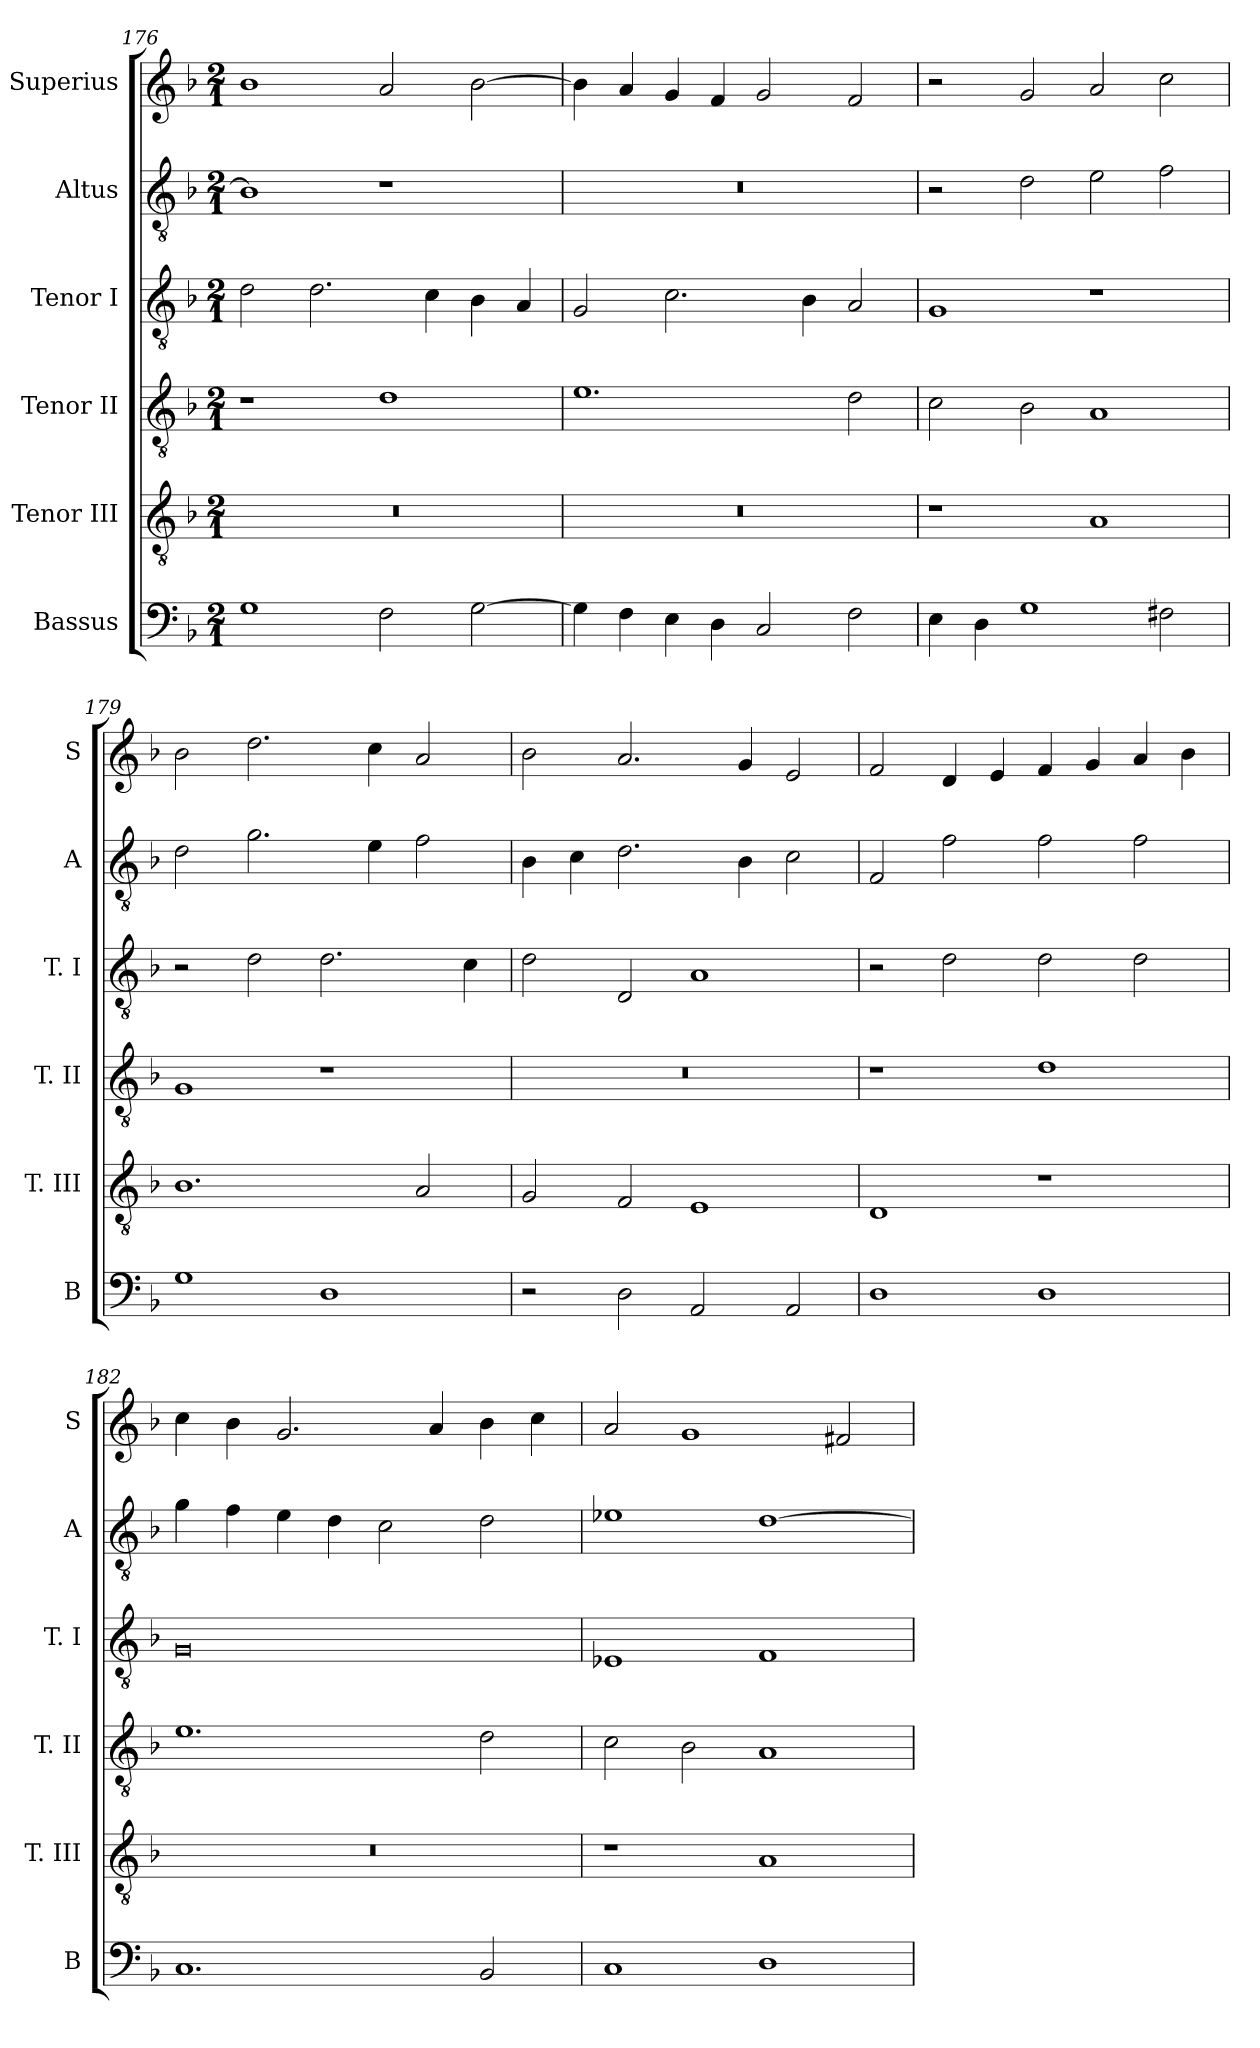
**kern	**kern	**kern	**kern	**kern	**kern
*part6	*part5	*part4	*part3	*part2	*part1
*staff6	*staff5	*staff4	*staff3	*staff2	*staff1
*I"Bassus	*I"Tenor III	*I"Tenor II	*I"Tenor I	*I"Altus	*I"Superius
*I'B	*I'T. III	*I'T. II	*I'T. I	*I'A	*I'S
*clefF4	*clefGv2	*clefGv2	*clefGv2	*clefGv2	*clefG2
*k[b-]	*k[b-]	*k[b-]	*k[b-]	*k[b-]	*k[b-]
*F:	*F:	*F:	*F:	*F:	*F:
*M2/1	*M2/1	*M2/1	*M2/1	*M2/1	*M2/1
=176	=176	=176	=176	=176	=176
1G	0r	1r	2d	1B-]	1b-
.	.	.	2.d	.	.
2F	.	1d	.	1r	2a
.	.	.	4c	.	.
[2G	.	.	4B-	.	[2b-
.	.	.	4A	.	.
=177	=177	=177	=177	=177	=177
4G]	0r	1.e	2G	0r	4b-]
4F	.	.	.	.	4a
4E	.	.	2.c	.	4g
4D	.	.	.	.	4f
2C	.	.	.	.	2g
.	.	.	4B-	.	.
2F	.	2d	2A	.	2f
=178	=178	=178	=178	=178	=178
4E	1r	2c	1G	2r	2r
4D	.	.	.	.	.
1G	.	2B-	.	2d	2g
.	1A	1A	1r	2e	2a
2F#X	.	.	.	2f	2cc
=179	=179	=179	=179	=179	=179
1G	1.B-	1G	2r	2d	2b-
.	.	.	2d	2.g	2.dd
1D	.	1r	2.d	.	.
.	.	.	.	4e	4cc
.	2A	.	.	2f	2a
.	.	.	4c	.	.
=180	=180	=180	=180	=180	=180
2r	2G	0r	2d	4B-	2b-
.	.	.	.	4c	.
2D	2F	.	2D	2.d	2.a
2AA	1E	.	1A	.	.
.	.	.	.	4B-	4g
2AA	.	.	.	2c	2e
=181	=181	=181	=181	=181	=181
1D	1D	1r	2r	2F	2f
.	.	.	2d	2f	4d
.	.	.	.	.	4e
1D	1r	1d	2d	2f	4f
.	.	.	.	.	4g
.	.	.	2d	2f	4a
.	.	.	.	.	4b-
=182	=182	=182	=182	=182	=182
1.C	0r	1.e	0G	4g	4cc
.	.	.	.	4f	4b-
.	.	.	.	4e	2.g
.	.	.	.	4d	.
.	.	.	.	2c	.
.	.	.	.	.	4a
2BB-	.	2d	.	2d	4b-
.	.	.	.	.	4cc
=183	=183	=183	=183	=183	=183
1C	1r	2c	1E-X	1e-X	2a
.	.	2B-	.	.	1g
1D	1A	1A	1F	[1d	.
.	.	.	.	.	2f#X
=	=	=	=	=	=
*-	*-	*-	*-	*-	*-
